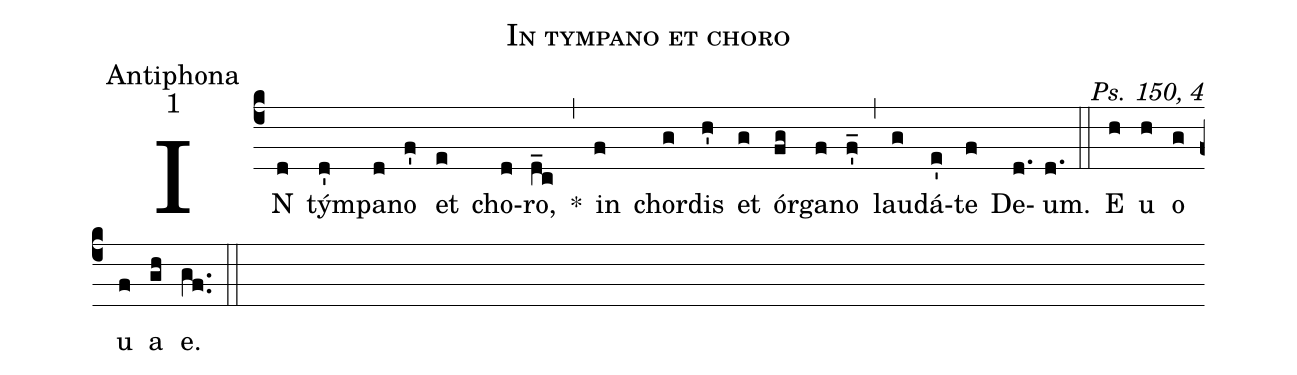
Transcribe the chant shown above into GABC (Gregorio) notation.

name:In tympano et choro;
office-part:Antiphona;
mode:1;
commentary:Ps. 150, 4;
%%
(c4)
IN(d) tým(d')pa(d)no(f') et(e) cho(d)ro,(d_c) *(,)
in(f) chor(g)dis(h') et(g) ór(fg)ga(f)no(f'_) (,)
lau(g)dá(e')te(f) De(d.)um.(d.) (::)
E(h) u(h) o(g) u(f) a(gh) e.(gf..) (::)
